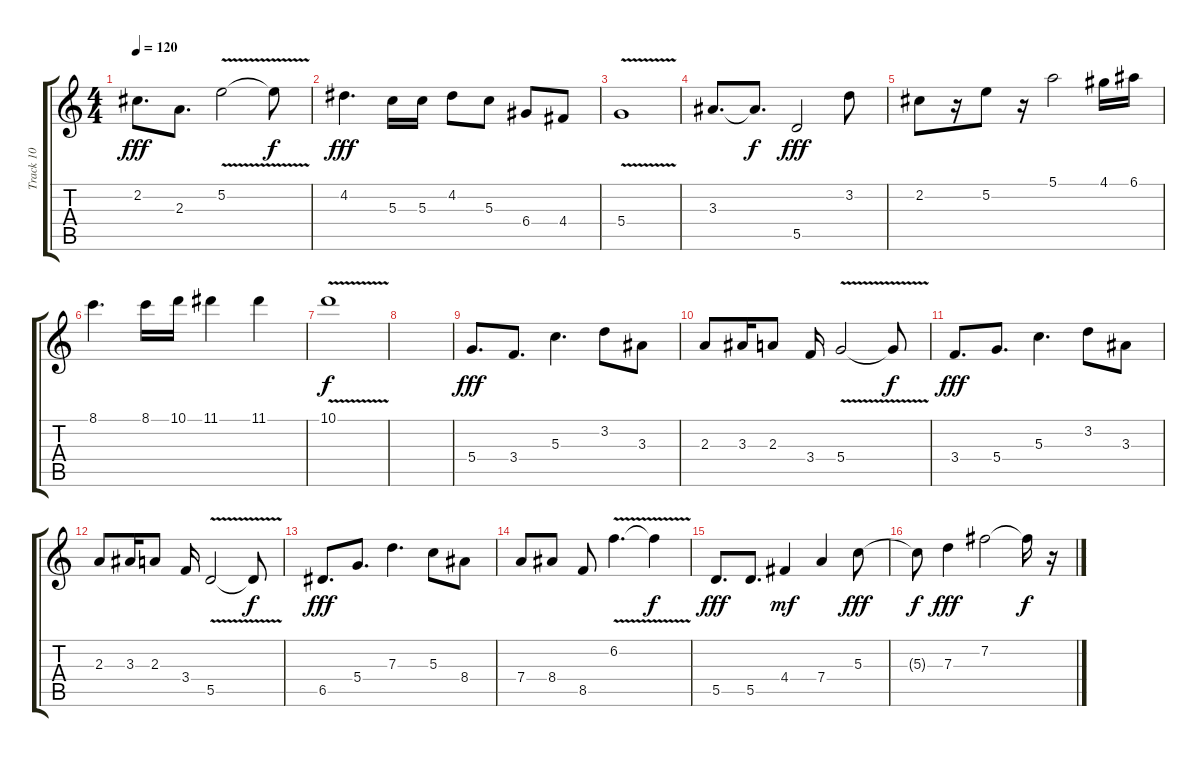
\track ("Track 10" "Track 10") {instrument overdrivenguitar}
\staff {score tabs}
\tuning (E4 B3 G3 D3 A2 E2) {hide}
\ts (4 4)
\tempo 120
\clef g2
\ks c
2.2.8{d dy fff} 2.3.8{d} 5.2{v}.2 5.2{t}.8{dy f} |
4.2.4{d dy fff} 5.3.16 5.3.16 4.2.8 5.3.8 6.4.8 4.4.8 |
5.4{v}.1 |
3.3.8{d} 3.3{t}.8{d dy f} 5.5.2{dy fff} 3.2.8 |
2.2.8 r.16 5.2.8 r.16 5.1.2 4.1.16 6.1.16 |
8.1.4{d} 8.1.16 10.1.16 11.1.4 11.1.4 |
10.1{v}.1{dy f} |
|
5.4.8{d dy fff} 3.4.8{d} 5.3.4{d} 3.2.8 3.3.8 |
2.3.8 3.3.16 2.3.8 3.4.16 5.4{v}.2 5.4{t}.8{dy f} |
3.4.8{d dy fff} 5.4.8{d} 5.3.4{d} 3.2.8 3.3.8 |
2.3.8 3.3.16 2.3.8 3.4.16 5.5{v}.2 5.5{t}.8{dy f} |
6.5.8{d dy fff} 5.4.8{d} 7.3.4{d} 5.3.8 8.4.8 |
7.4.8 8.4.8 8.5.8 6.2{v}.4{d} 6.2{t}.4{dy f} |
5.5.8{d dy fff} 5.5.8{d} 4.4.4{dy mf} 7.4.4 5.3.8{dy fff} |
5.3{t}.8{dy f} 7.3.4{dy fff} 7.2.2 7.2{t}.16{dy f} r.16
